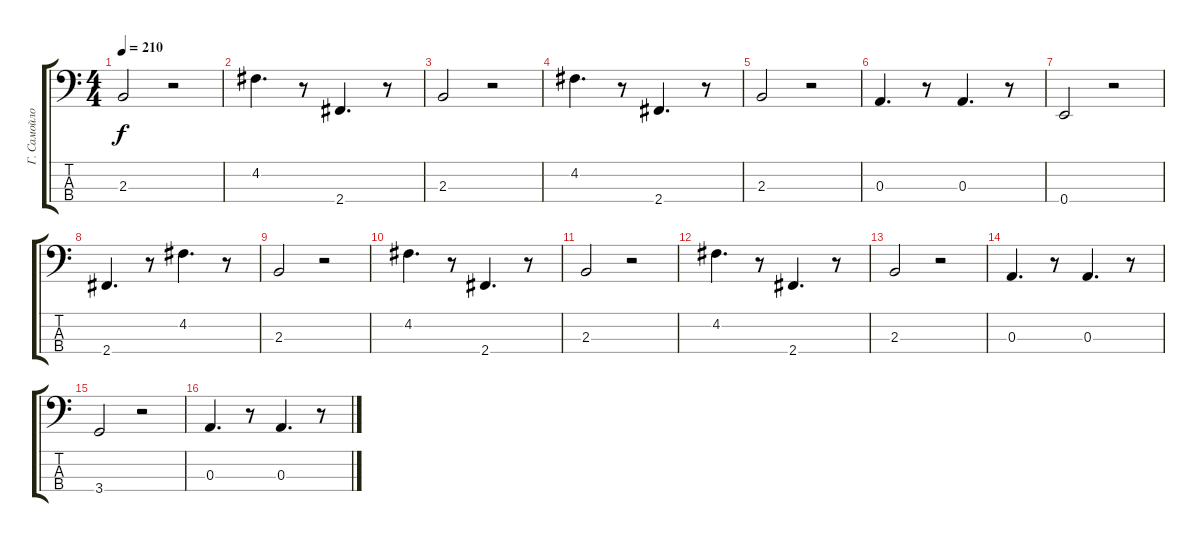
\track ("Г. Самойлов" "Г. Самойло") {instrument electricbassfinger}
\staff {score tabs}
\tuning (G2 D2 A1 E1) {hide}
\ts (4 4)
\tempo 210
\clef f4
\ks c
2.3.2{dy f} r.2 |
4.2.4{d} r.8 2.4.4{d} r.8 |
2.3.2 r.2 |
4.2.4{d} r.8 2.4.4{d} r.8 |
2.3.2 r.2 |
0.3.4{d} r.8 0.3.4{d} r.8 |
0.4.2 r.2 |
2.4.4{d} r.8 4.2.4{d} r.8 |
2.3.2 r.2 |
4.2.4{d} r.8 2.4.4{d} r.8 |
2.3.2 r.2 |
4.2.4{d} r.8 2.4.4{d} r.8 |
2.3.2 r.2 |
0.3.4{d} r.8 0.3.4{d} r.8 |
3.4.2 r.2 |
0.3.4{d} r.8 0.3.4{d} r.8
